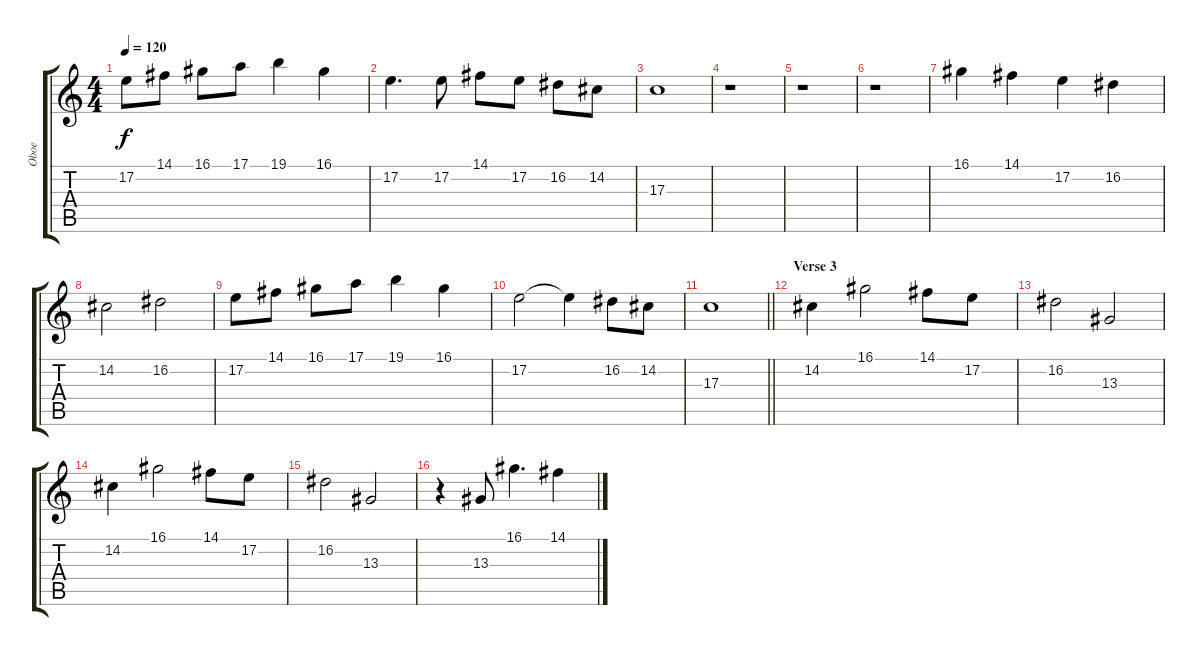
\track ("Oboe" "Oboe") {instrument oboe}
\staff {score tabs}
\tuning (E4 B3 G3 D3 A2 E2) {hide}
\ts (4 4)
\tempo 120
\clef g2
\ks c
17.2.8{dy f} 14.1.8 16.1.8 17.1.8 19.1.4 16.1.4 |
17.2.4{d} 17.2.8 14.1.8 17.2.8 16.2.8 14.2.8 |
17.3.1 |
r.1 |
r.1 |
r.1 |
16.1.4 14.1.4 17.2.4 16.2.4 |
14.2.2 16.2.2 |
17.2.8 14.1.8 16.1.8 17.1.8 19.1.4 16.1.4 |
17.2.2 17.2{t}.4 16.2.8 14.2.8 |
\barLineRight lightlight
17.3.1 |
\section ("" "Verse 3")
14.2.4 16.1.2 14.1.8 17.2.8 |
16.2.2 13.3.2 |
14.2.4 16.1.2 14.1.8 17.2.8 |
16.2.2 13.3.2 |
r.4 13.3.8 16.1.4{d} 14.1.4
